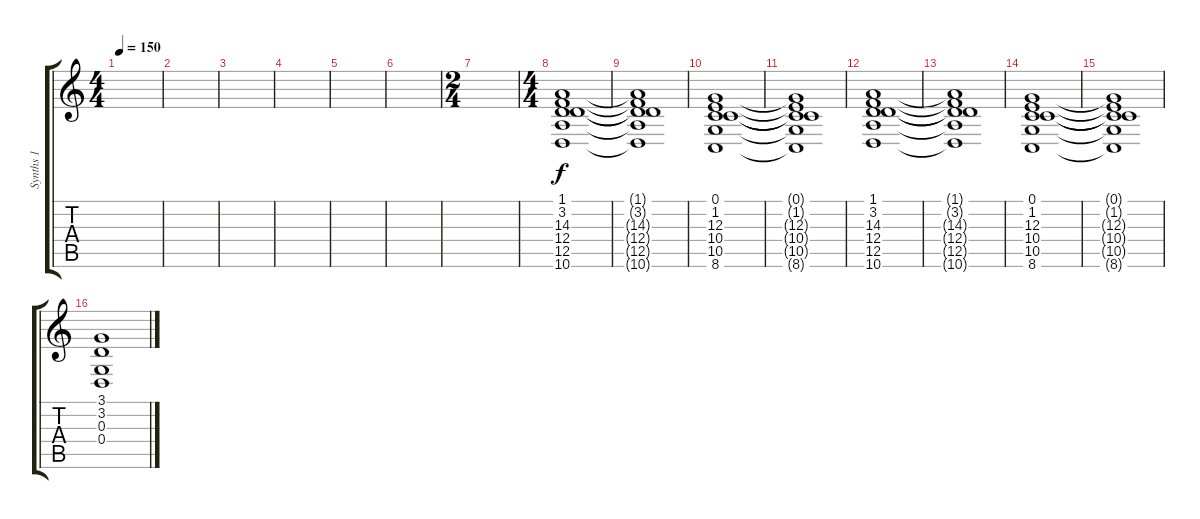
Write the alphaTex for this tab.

\track ("Synths 1" "Synths 1") {instrument choiraahs}
\staff {score tabs}
\tuning (E4 B3 G3 D3 A2 E2) {hide}
\ts (4 4)
\tempo 150
\clef g2
\ks c
|
|
|
|
|
|
\ts (2 4)
|
\ts (4 4)
(1.1 3.2 14.3 12.4 12.5 10.6).1 |
(1.1{t} 3.2{t} 14.3{t} 12.4{t} 12.5{t} 10.6{t}).1 |
(0.1 1.2 12.3 10.4 10.5 8.6).1 |
(0.1{t} 1.2{t} 12.3{t} 10.4{t} 10.5{t} 8.6{t}).1 |
(1.1 3.2 14.3 12.4 12.5 10.6).1 |
(1.1{t} 3.2{t} 14.3{t} 12.4{t} 12.5{t} 10.6{t}).1 |
(0.1 1.2 12.3 10.4 10.5 8.6).1 |
(0.1{t} 1.2{t} 12.3{t} 10.4{t} 10.5{t} 8.6{t}).1 |
(3.1 3.2 0.3 0.4).1
